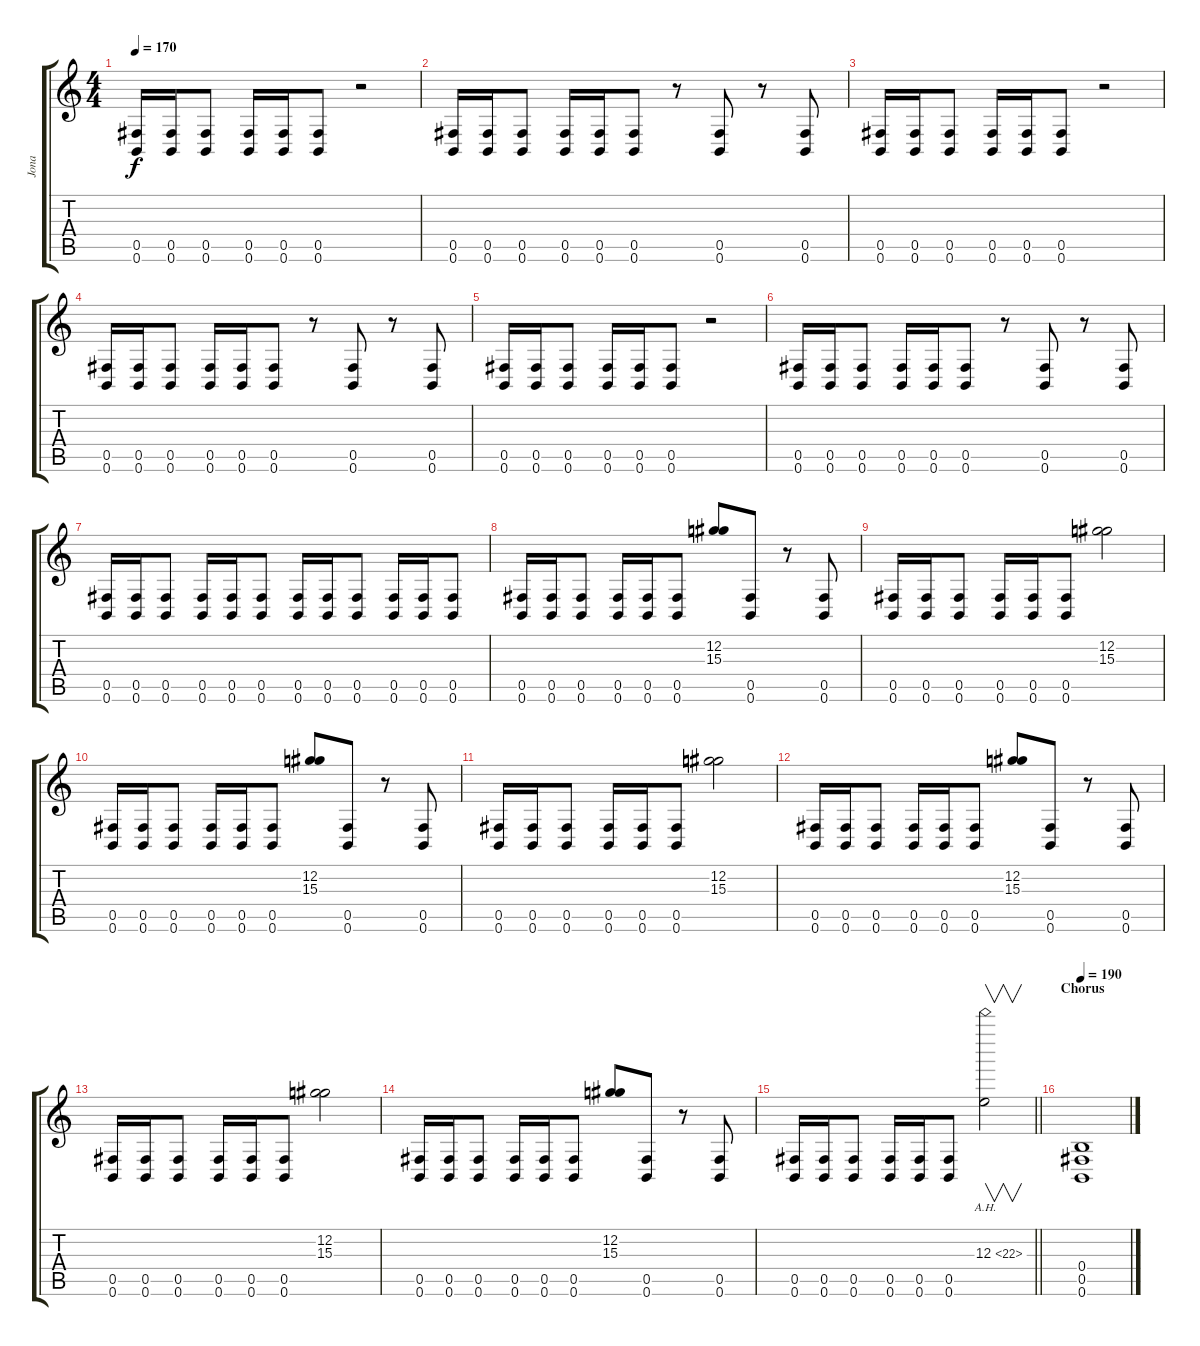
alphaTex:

\track ("Jona" "Jona") {instrument distortionguitar}
\staff {score tabs}
\tuning (Db4 Ab3 E3 B2 Gb2 B1) {hide}
\ts (4 4)
\tempo 170
\clef g2
\ks c
(0.5 0.6).16{dy f} (0.5 0.6).16 (0.5 0.6).8 (0.5 0.6).16 (0.5 0.6).16 (0.5 0.6).8 r.2 |
(0.5 0.6).16 (0.5 0.6).16 (0.5 0.6).8 (0.5 0.6).16 (0.5 0.6).16 (0.5 0.6).8 r.8 (0.5 0.6).8 r.8 (0.5 0.6).8 |
(0.5 0.6).16 (0.5 0.6).16 (0.5 0.6).8 (0.5 0.6).16 (0.5 0.6).16 (0.5 0.6).8 r.2 |
(0.5 0.6).16 (0.5 0.6).16 (0.5 0.6).8 (0.5 0.6).16 (0.5 0.6).16 (0.5 0.6).8 r.8 (0.5 0.6).8 r.8 (0.5 0.6).8 |
(0.5 0.6).16 (0.5 0.6).16 (0.5 0.6).8 (0.5 0.6).16 (0.5 0.6).16 (0.5 0.6).8 r.2 |
(0.5 0.6).16 (0.5 0.6).16 (0.5 0.6).8 (0.5 0.6).16 (0.5 0.6).16 (0.5 0.6).8 r.8 (0.5 0.6).8 r.8 (0.5 0.6).8 |
(0.5 0.6).16 (0.5 0.6).16 (0.5 0.6).8 (0.5 0.6).16 (0.5 0.6).16 (0.5 0.6).8 (0.5 0.6).16 (0.5 0.6).16 (0.5 0.6).8 (0.5 0.6).16 (0.5 0.6).16 (0.5 0.6).8 |
(0.5 0.6).16 (0.5 0.6).16 (0.5 0.6).8 (0.5 0.6).16 (0.5 0.6).16 (0.5 0.6).8 (12.2 15.3).8 (0.5 0.6).8 r.8 (0.5 0.6).8 |
(0.5 0.6).16 (0.5 0.6).16 (0.5 0.6).8 (0.5 0.6).16 (0.5 0.6).16 (0.5 0.6).8 (12.2 15.3).2 |
(0.5 0.6).16 (0.5 0.6).16 (0.5 0.6).8 (0.5 0.6).16 (0.5 0.6).16 (0.5 0.6).8 (12.2 15.3).8 (0.5 0.6).8 r.8 (0.5 0.6).8 |
(0.5 0.6).16 (0.5 0.6).16 (0.5 0.6).8 (0.5 0.6).16 (0.5 0.6).16 (0.5 0.6).8 (12.2 15.3).2 |
(0.5 0.6).16 (0.5 0.6).16 (0.5 0.6).8 (0.5 0.6).16 (0.5 0.6).16 (0.5 0.6).8 (12.2 15.3).8 (0.5 0.6).8 r.8 (0.5 0.6).8 |
(0.5 0.6).16 (0.5 0.6).16 (0.5 0.6).8 (0.5 0.6).16 (0.5 0.6).16 (0.5 0.6).8 (12.2 15.3).2 |
(0.5 0.6).16 (0.5 0.6).16 (0.5 0.6).8 (0.5 0.6).16 (0.5 0.6).16 (0.5 0.6).8 (12.2 15.3).8 (0.5 0.6).8 r.8 (0.5 0.6).8 |
\barLineRight lightlight
(0.5 0.6).16 (0.5 0.6).16 (0.5 0.6).8 (0.5 0.6).16 (0.5 0.6).16 (0.5 0.6).8 12.3{ah 10}.2{v} |
\section ("" "Chorus")
\tempo 190
(0.4 0.5 0.6).1
